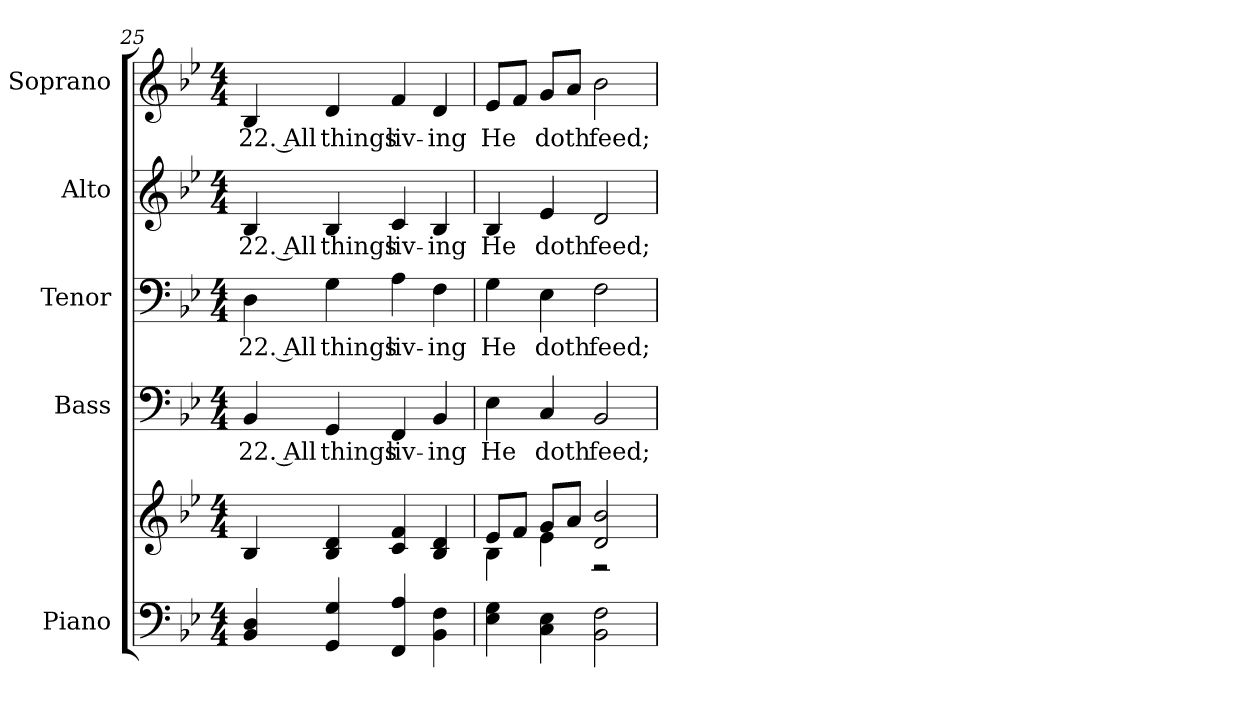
**kern	**kern	**kern	**text	**kern	**text	**kern	**text	**kern	**text
*part5	*part5	*part4	*part4	*part3	*part3	*part2	*part2	*part1	*part1
*staff6	*staff5	*staff4	*staff4	*staff3	*staff3	*staff2	*staff2	*staff1	*staff1
*I"Piano	*	*I"Bass	*	*I"Tenor	*	*I"Alto	*	*I"Soprano	*
*I'Pno.	*	*I'B.	*	*I'T.	*	*I'A.	*	*I'S.	*
!!LO:PB:g=z
*clefF4	*clefG2	*clefF4	*	*clefF4	*	*clefG2	*	*clefG2	*
*k[b-e-]	*k[b-e-]	*k[b-e-]	*	*k[b-e-]	*	*k[b-e-]	*	*k[b-e-]	*
*B-:	*B-:	*B-:	*	*B-:	*	*B-:	*	*B-:	*
*M4/4	*M4/4	*M4/4	*	*M4/4	*	*M4/4	*	*M4/4	*
=25	=25	=25	=25	=25	=25	=25	=25	=25	=25
!	!	!	!LO:LY:b:color=#000000	!	!	!	!	!	!
!	!	!	!	!	!LO:LY:b:color=#000000	!	!	!	!
!	!	!	!	!	!	!	!LO:LY:b:color=#000000	!	!
!	!	!	!	!	!	!	!	!	!LO:LY:b:color=#000000
4BB-i/ 4Di	4B-i/	4BB-i/	22. All	4Di\	22. All	4B-i/	22. All	4B-i/	22. All
!	!	!	!LO:LY:b:color=#000000	!	!	!	!	!	!
!	!	!	!	!	!LO:LY:b:color=#000000	!	!	!	!
!	!	!	!	!	!	!	!LO:LY:b:color=#000000	!	!
!	!	!	!	!	!	!	!	!	!LO:LY:b:color=#000000
4GGi/ 4Gi	4B-i/ 4di	4GGi/	things	4Gi\	things	4B-i/	things	4di/	things
!	!	!	!LO:LY:b:color=#000000	!	!	!	!	!	!
!	!	!	!	!	!LO:LY:b:color=#000000	!	!	!	!
!	!	!	!	!	!	!	!LO:LY:b:color=#000000	!	!
!	!	!	!	!	!	!	!	!	!LO:LY:b:color=#000000
4FFi/ 4Ai	4ci/ 4fi	4FFi/	liv-	4Ai\	liv-	4ci/	liv-	4fi/	liv-
!	!	!	!LO:LY:b:color=#000000	!	!	!	!	!	!
!	!	!	!	!	!LO:LY:b:color=#000000	!	!	!	!
!	!	!	!	!	!	!	!LO:LY:b:color=#000000	!	!
!	!	!	!	!	!	!	!	!	!LO:LY:b:color=#000000
4BB-i\ 4Fi	4B-i/ 4di	4BB-i/	-ing	4Fi\	-ing	4B-i/	-ing	4di/	-ing
=26	=26	=26	=26	=26	=26	=26	=26	=26	=26
*	*^	*	*	*	*	*	*	*	*
!	!	!	!	!LO:LY:b:color=#000000	!	!	!	!	!	!
!	!	!	!	!	!	!LO:LY:b:color=#000000	!	!	!	!
!	!	!	!	!	!	!	!	!LO:LY:b:color=#000000	!	!
!	!	!	!	!	!	!	!	!	!	!LO:LY:b:color=#000000
4E-i\ 4Gi	8e-i/L	4B-i\	4E-i\	He	4Gi\	He	4B-i/	He	8e-i/L	He
.	8fi/J	.	.	.	.	.	.	.	8fi/J	.
!	!	!	!	!LO:LY:b:color=#000000	!	!	!	!	!	!
!	!	!	!	!	!	!LO:LY:b:color=#000000	!	!	!	!
!	!	!	!	!	!	!	!	!LO:LY:b:color=#000000	!	!
!	!	!	!	!	!	!	!	!	!	!LO:LY:b:color=#000000
4Ci\ 4E-i	8gi/L	4e-i\	4Ci/	doth	4E-i\	doth	4e-i/	doth	8gi/L	doth
.	8ai/J	.	.	.	.	.	.	.	8ai/J	.
!	!	!	!	!LO:LY:b:color=#000000	!	!	!	!	!	!
!	!	!	!	!	!	!LO:LY:b:color=#000000	!	!	!	!
!	!	!	!	!	!	!	!	!LO:LY:b:color=#000000	!	!
!	!	!	!	!	!	!	!	!	!	!LO:LY:b:color=#000000
2BB-i\ 2Fi	2di/ 2b-i	2r	2BB-i/	feed;	2Fi\	feed;	2di/	feed;	2b-i\	feed;
*	*v	*v	*	*	*	*	*	*	*	*
=	=	=	=	=	=	=	=	=	=
*-	*-	*-	*-	*-	*-	*-	*-	*-	*-
